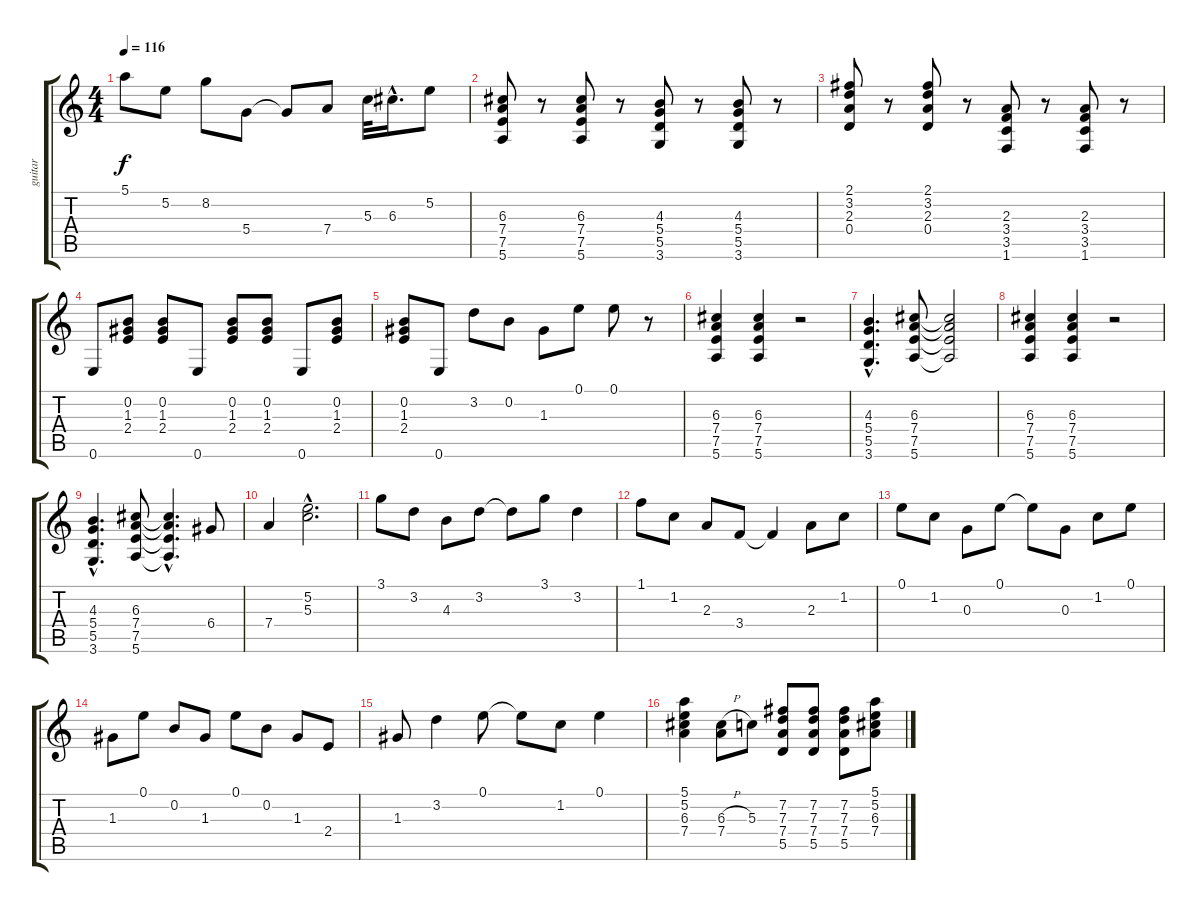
\track ("guitar" "guitar") {instrument electricguitarclean}
\staff {score tabs}
\tuning (E4 B3 G3 D3 A2 E2) {hide}
\ts (4 4)
\tempo 116
\clef g2
\ks c
5.1.8{dy f} 5.2.8 8.2.8 5.4.8 5.4{t}.8 7.4.8 5.3.32 6.3{hac}.16{d} 5.2.8 |
(6.3 7.4 7.5 5.6).8 r.8 (6.3 7.4 7.5 5.6).8 r.8 (4.3 5.4 5.5 3.6).8 r.8 (4.3 5.4 5.5 3.6).8 r.8 |
(2.1 3.2 2.3 0.4).8 r.8 (2.1 3.2 2.3 0.4).8 r.8 (2.3 3.4 3.5 1.6).8 r.8 (2.3 3.4 3.5 1.6).8 r.8 |
0.6.8 (0.2 1.3 2.4).8 (0.2 1.3 2.4).8 0.6.8 (0.2 1.3 2.4).8 (0.2 1.3 2.4).8 0.6.8 (0.2 1.3 2.4).8 |
(0.2 1.3 2.4).8 0.6.8 3.2.8 0.2.8 1.3.8 0.1.8 0.1.8 r.8 |
(6.3 7.4 7.5 5.6).4 (6.3 7.4 7.5 5.6).4 r.2 |
(4.3{hac} 5.4{hac} 5.5{hac} 3.6{hac}).4{d} (6.3 7.4 7.5 5.6).8 (6.3{t} 7.4{t} 7.5{t} 5.6{t}).2 |
(6.3 7.4 7.5 5.6).4 (6.3 7.4 7.5 5.6).4 r.2 |
(4.3{hac} 5.4{hac} 5.5{hac} 3.6{hac}).4{d} (6.3 7.4 7.5 5.6).8 (6.3{hac t} 7.4{hac t} 7.5{hac t} 5.6{hac t}).4{d} 6.4.8 |
7.4.4 (5.2{hac} 5.3{hac}).2{d} |
3.1.8 3.2.8 4.3.8 3.2.8 3.2{t}.8 3.1.8 3.2.4 |
1.1.8 1.2.8 2.3.8 3.4.8 3.4{t}.4 2.3.8 1.2.8 |
0.1.8 1.2.8 0.3.8 0.1.8 0.1{t}.8 0.3.8 1.2.8 0.1.8 |
1.3.8 0.1.8 0.2.8 1.3.8 0.1.8 0.2.8 1.3.8 2.4.8 |
1.3.8 3.2.4 0.1.8 0.1{t}.8 1.2.8 0.1.4 |
(5.1 5.2 6.3 7.4).4 (6.3{h} 7.4).8 5.3.8 (7.2 7.3 7.4 5.5).8 (7.2 7.3 7.4 5.5).8 (7.2 7.3 7.4 5.5).8 (5.1 5.2 6.3 7.4).8
